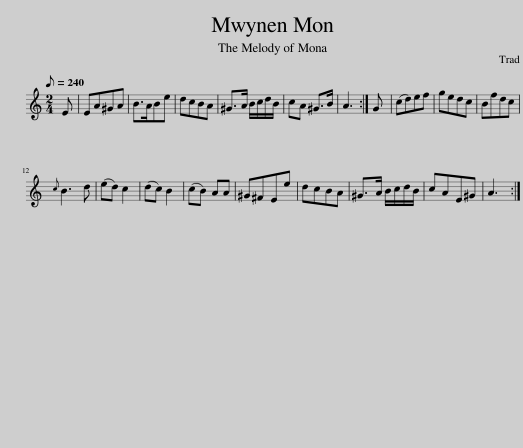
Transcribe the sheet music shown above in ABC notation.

X:1
L:1/8
Q:1/8=240
M:2/4
I:linebreak $
K:C
V:1 treble
V:1
 E | EA^GA | B>ABe | dcBA | ^G>A B/c/d/B/ | %5
 cA ^G>B | A3 :| G | (cd)ef | gedc | %10
 Bfdc |${c} B3 d | (ed) c2 | (dc) B2 | (cB) AA | %15
 ^G^FEe | dcBA | ^G>A B/c/d/B/ | cAE^G | A3 :| %20
